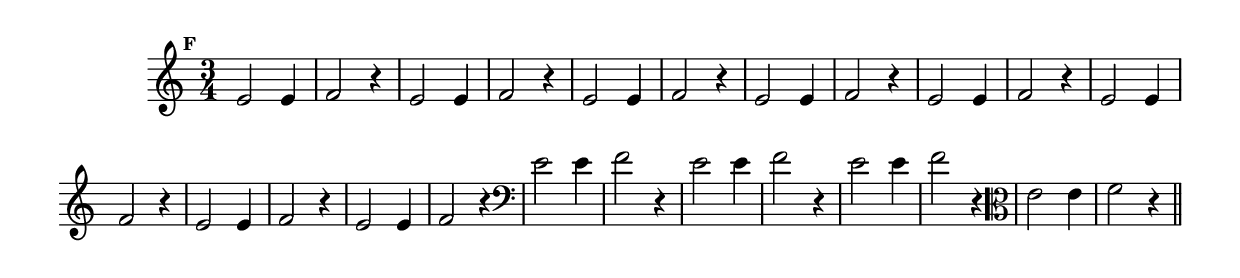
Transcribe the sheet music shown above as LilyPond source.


\version "2.10.33"

%\header { texidoc="Perguntas e Respostas"}

\relative c' {

  \override Staff.TimeSignature #'style = #'()
  \time 3/4 
  \override Score.BarNumber #'transparent = ##t
                                %\override Score.RehearsalMark #'font-family = #'roman
  \override Score.RehearsalMark #'font-size = #-2
  \override Score.BarNumber #'transparent = ##t
  \set Score.markFormatter = #format-mark-numbers

  \mark 6 

                                % CLARINETE

  \tag #'cl {
    e2 e4 f2 r4 
  }

                                % FLAUTA

  \tag #'fl {
    e2 e4 f2 r4 
  }

                                % OBOÉ

  \tag #'ob {
    e2 e4 f2 r4 
  }

                                % SAX ALTO

  \tag #'saxa {
    e2 e4 f2 r4 
  }

                                % SAX TENOR

  \tag #'saxt {
    e2 e4 f2 r4 
  }

                                % SAX GENES

  \tag #'saxg {
    e2 e4 f2 r4 
  }

                                % TROMPETE

  \tag #'tpt {
    e2 e4 f2 r4 
  }

                                % TROMPA

  \tag #'tpa {
    e2 e4 f2 r4 
  }


                                % TROMBONE

  \tag #'tbn {
    \clef bass
    e2 e4 f2 r4 
  }

                                % TUBA MIB

  \tag #'tbamib {
    \clef bass
    e2 e4 f2 r4 
  }

                                % TUBA SIB

  \tag #'tbasib {
    \clef bass
    e2 e4 f2 r4 
  }


                                % VIOLA

  \tag #'vla {
    \clef alto
    e2 e4 f2 r4 
  }

                                % FINAL

  \bar "||"

}
